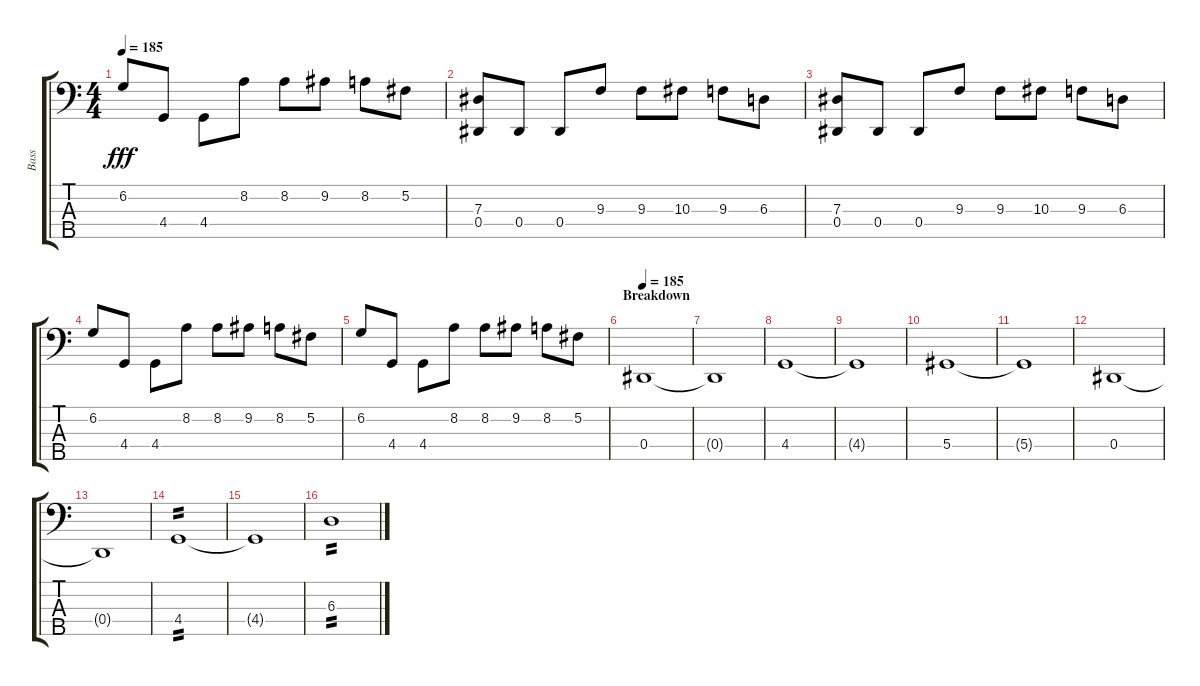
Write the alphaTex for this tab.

\track ("Bass" "Bass") {instrument electricbassfinger}
\staff {score tabs}
\tuning (Gb2 Db2 Ab1 Eb1 Bb0) {hide}
\ts (4 4)
\tempo 185
\clef f4
\ks c
6.2.8{dy fff} 4.4.8 4.4.8 8.2.8 8.2.8 9.2.8 8.2.8 5.2.8 |
(7.3 0.4).8 0.4.8 0.4.8 9.3.8 9.3.8 10.3.8 9.3.8 6.3.8 |
(7.3 0.4).8 0.4.8 0.4.8 9.3.8 9.3.8 10.3.8 9.3.8 6.3.8 |
6.2.8 4.4.8 4.4.8 8.2.8 8.2.8 9.2.8 8.2.8 5.2.8 |
6.2.8 4.4.8 4.4.8 8.2.8 8.2.8 9.2.8 8.2.8 5.2.8 |
\section ("" "Breakdown")
\tempo 185
0.4.1 |
0.4{t}.1 |
4.4.1 |
4.4{t}.1 |
5.4.1 |
5.4{t}.1 |
0.4.1 |
0.4{t}.1 |
4.4.1{tp 2} |
4.4{t}.1 |
6.3.1{tp 2}
